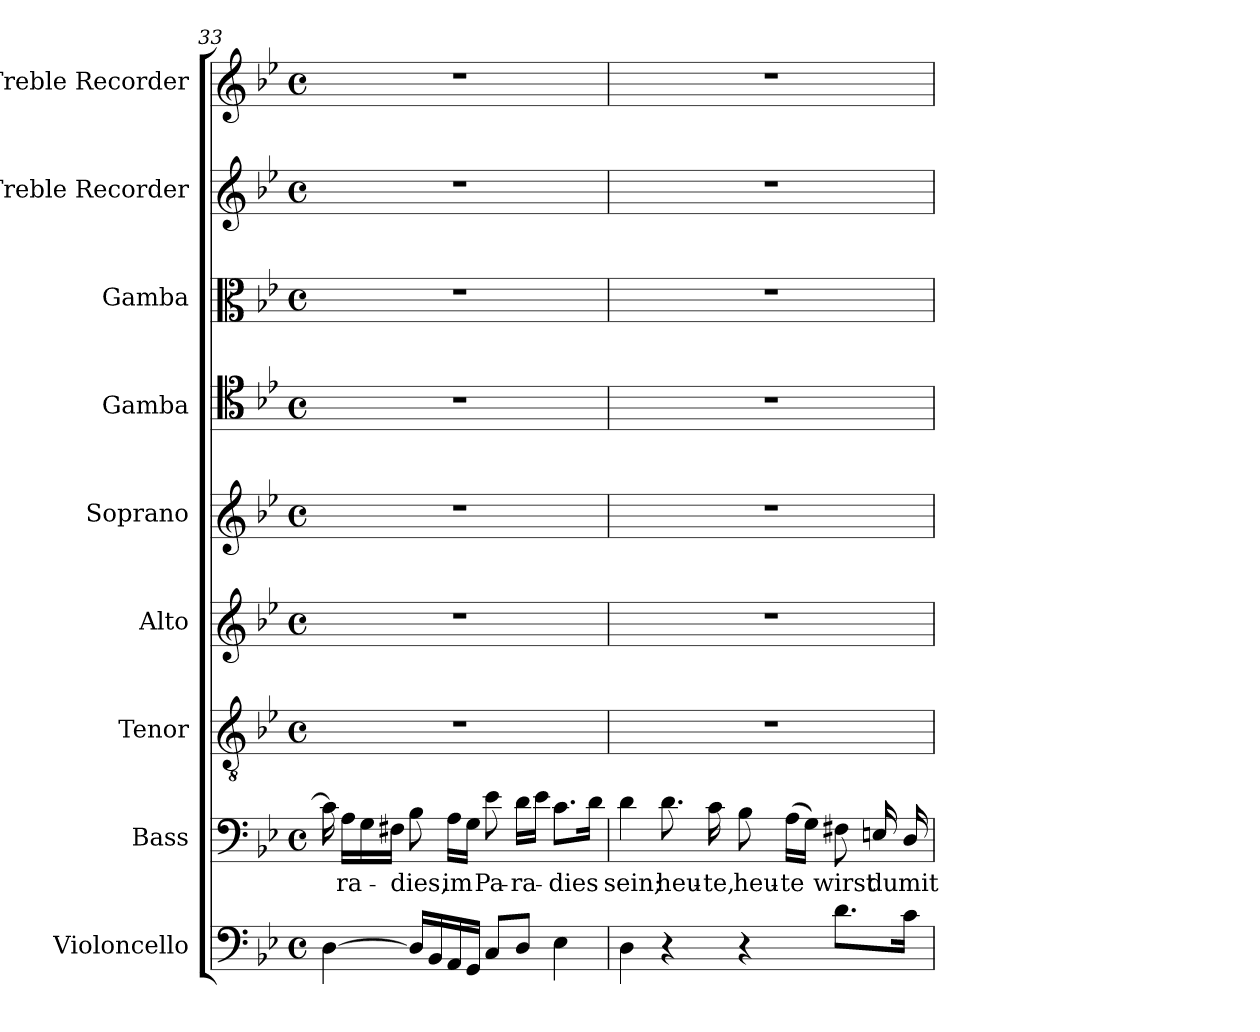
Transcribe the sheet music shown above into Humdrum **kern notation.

**kern	**kern	**text	**kern	**kern	**kern	**kern	**kern	**kern	**kern
*part9	*part8	*part8	*part7	*part6	*part5	*part4	*part3	*part2	*part1
*staff9	*staff8	*staff8	*staff7	*staff6	*staff5	*staff4	*staff3	*staff2	*staff1
*I"Violoncello	*I"Bass	*	*I"Tenor	*I"Alto	*I"Soprano	*I"Gamba	*I"Gamba	*I"Treble Recorder	*I"Treble Recorder
*	*	*	*I'T.	*	*I'S.	*	*	*I'Tr. Rec.	*I'Tr. Rec.
!!LO:LB:g=z
*clefF4	*clefF4	*	*clefGv2	*clefG2	*clefG2	*clefC4	*clefC3	*clefG2	*clefG2
*	*	*	*ITrd7c12	*	*	*	*	*	*
*k[b-e-]	*k[b-e-]	*	*k[b-e-]	*k[b-e-]	*k[b-e-]	*k[b-e-]	*k[b-e-]	*k[b-e-]	*k[b-e-]
*B-:	*B-:	*	*B-:	*B-:	*B-:	*B-:	*B-:	*B-:	*B-:
*M4/4	*M4/4	*	*M4/4	*M4/4	*M4/4	*M4/4	*M4/4	*M4/4	*M4/4
*met(c)	*met(c)	*	*met(c)	*met(c)	*met(c)	*met(c)	*met(c)	*met(c)	*met(c)
=33	=33	=33	=33	=33	=33	=33	=33	=33	=33
[4Di\	16ci\]	.	1r	1r	1r	1r	1r	1r	1r
!	!	!LO:LY:b:color=#000000	!	!	!	!	!	!	!
.	16Ai\LL	-ra-	.	.	.	.	.	.	.
.	16Gi\	.	.	.	.	.	.	.	.
.	16F#Xi\JJ	.	.	.	.	.	.	.	.
!	!	!LO:LY:b:color=#000000	!	!	!	!	!	!	!
16Di/LL]	8B-i\	-dies,	.	.	.	.	.	.	.
16BB-i/	.	.	.	.	.	.	.	.	.
!	!	!LO:LY:b:color=#000000	!	!	!	!	!	!	!
16AAi/	16Ai\LL	im	.	.	.	.	.	.	.
16GGi/JJ	16Gi\JJ	.	.	.	.	.	.	.	.
!	!	!LO:LY:b:color=#000000	!	!	!	!	!	!	!
8Ci/L	8e-i\	Pa-	.	.	.	.	.	.	.
!	!	!LO:LY:b:color=#000000	!	!	!	!	!	!	!
8Di/J	16di\LL	-ra-	.	.	.	.	.	.	.
.	16e-i\JJ	.	.	.	.	.	.	.	.
!	!	!LO:LY:b:color=#000000	!	!	!	!	!	!	!
4E-i\	8.ci\L	-dies	.	.	.	.	.	.	.
.	16di\Jk	.	.	.	.	.	.	.	.
=34	=34	=34	=34	=34	=34	=34	=34	=34	=34
!	!	!LO:LY:b:color=#000000	!	!	!	!	!	!	!
4Di\	4di\	sein;	1r	1r	1r	1r	1r	1r	1r
!	!	!LO:LY:b:color=#000000	!	!	!	!	!	!	!
4r	8.di\	heu-	.	.	.	.	.	.	.
!	!	!LO:LY:b:color=#000000	!	!	!	!	!	!	!
.	16ci\	-te,	.	.	.	.	.	.	.
!	!	!LO:LY:b:color=#000000	!	!	!	!	!	!	!
4r	8B-i\	heu-	.	.	.	.	.	.	.
!	!	!LO:LY:b:color=#000000	!	!	!	!	!	!	!
.	(16Ai\LL	-te	.	.	.	.	.	.	.
.	16Gi\JJ)	.	.	.	.	.	.	.	.
!	!	!LO:LY:b:color=#000000	!	!	!	!	!	!	!
8.di\L	8F#Xi\	wirst	.	.	.	.	.	.	.
!	!	!LO:LY:b:color=#000000	!	!	!	!	!	!	!
.	16Eni/	du	.	.	.	.	.	.	.
!	!	!LO:LY:b:color=#000000	!	!	!	!	!	!	!
16ci\Jk	16Di/	mit	.	.	.	.	.	.	.
=	=	=	=	=	=	=	=	=	=
*-	*-	*-	*-	*-	*-	*-	*-	*-	*-
